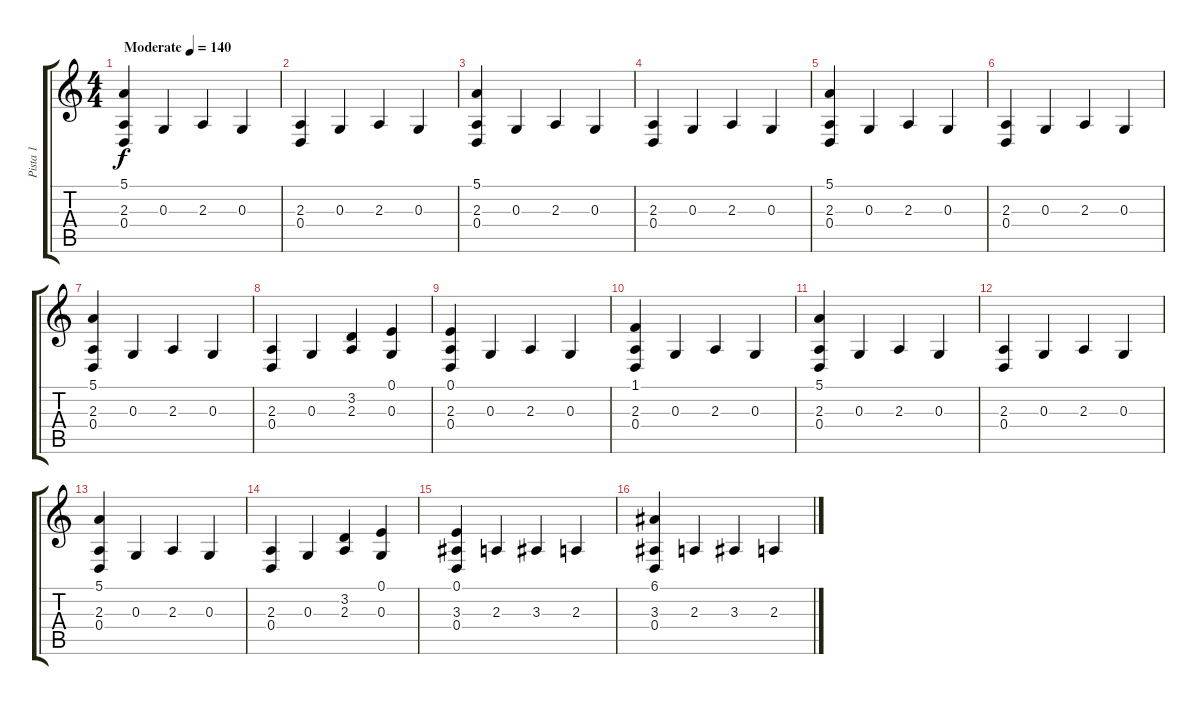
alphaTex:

\track ("Pista 1" "Pista 1") {instrument acousticgrandpiano}
\staff {score tabs}
\tuning (E4 B3 G3 D3 A2 E2) {hide}
\ts (4 4)
\tempo (140 "Moderate")
\clef g2
\ks c
(5.1 2.3 0.4).4{dy f instrument acousticgrandpiano} 0.3.4 2.3.4 0.3.4 |
(2.3 0.4).4 0.3.4 2.3.4 0.3.4 |
(5.1 2.3 0.4).4 0.3.4 2.3.4 0.3.4 |
(2.3 0.4).4 0.3.4 2.3.4 0.3.4 |
(5.1 2.3 0.4).4 0.3.4 2.3.4 0.3.4 |
(2.3 0.4).4 0.3.4 2.3.4 0.3.4 |
(5.1 2.3 0.4).4 0.3.4 2.3.4 0.3.4 |
(2.3 0.4).4 0.3.4 (3.2 2.3).4 (0.1 0.3).4 |
(0.1 2.3 0.4).4 0.3.4 2.3.4 0.3.4 |
(1.1 2.3 0.4).4 0.3.4 2.3.4 0.3.4 |
(5.1 2.3 0.4).4 0.3.4 2.3.4 0.3.4 |
(2.3 0.4).4 0.3.4 2.3.4 0.3.4 |
(5.1 2.3 0.4).4 0.3.4 2.3.4 0.3.4 |
(2.3 0.4).4 0.3.4 (3.2 2.3).4 (0.1 0.3).4 |
(0.1 3.3 0.4).4 2.3.4 3.3.4 2.3.4 |
(6.1 3.3 0.4).4 2.3.4 3.3.4 2.3.4
